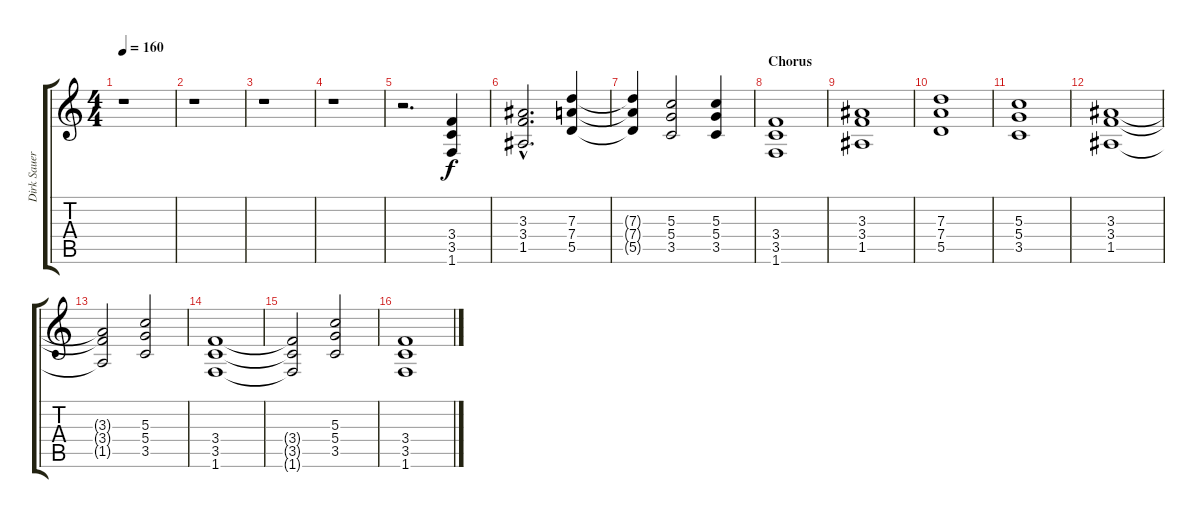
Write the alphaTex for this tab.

\track ("Dirk Sauer" "Dirk Sauer") {instrument distortionguitar}
\staff {score tabs}
\tuning (E4 B3 G3 D3 A2 E2) {hide}
\ts (4 4)
\tempo 160
\clef g2
\ks c
r.1{dy f} |
r.1 |
r.1 |
r.1 |
r.2{d} (3.4 3.5 1.6).4 |
(3.3{hac} 3.4{hac} 1.5{hac}).2{d} (7.3 7.4 5.5).4 |
(7.3{t} 7.4{t} 5.5{t}).4 (5.3 5.4 3.5).2 (5.3 5.4 3.5).4 |
\section ("" "Chorus")
(3.4 3.5 1.6).1 |
(3.3 3.4 1.5).1 |
(7.3 7.4 5.5).1 |
(5.3 5.4 3.5).1 |
(3.3 3.4 1.5).1 |
(3.3{t} 3.4{t} 1.5{t}).2 (5.3 5.4 3.5).2 |
(3.4 3.5 1.6).1 |
(3.4{t} 3.5{t} 1.6{t}).2 (5.3 5.4 3.5).2 |
(3.4 3.5 1.6).1
